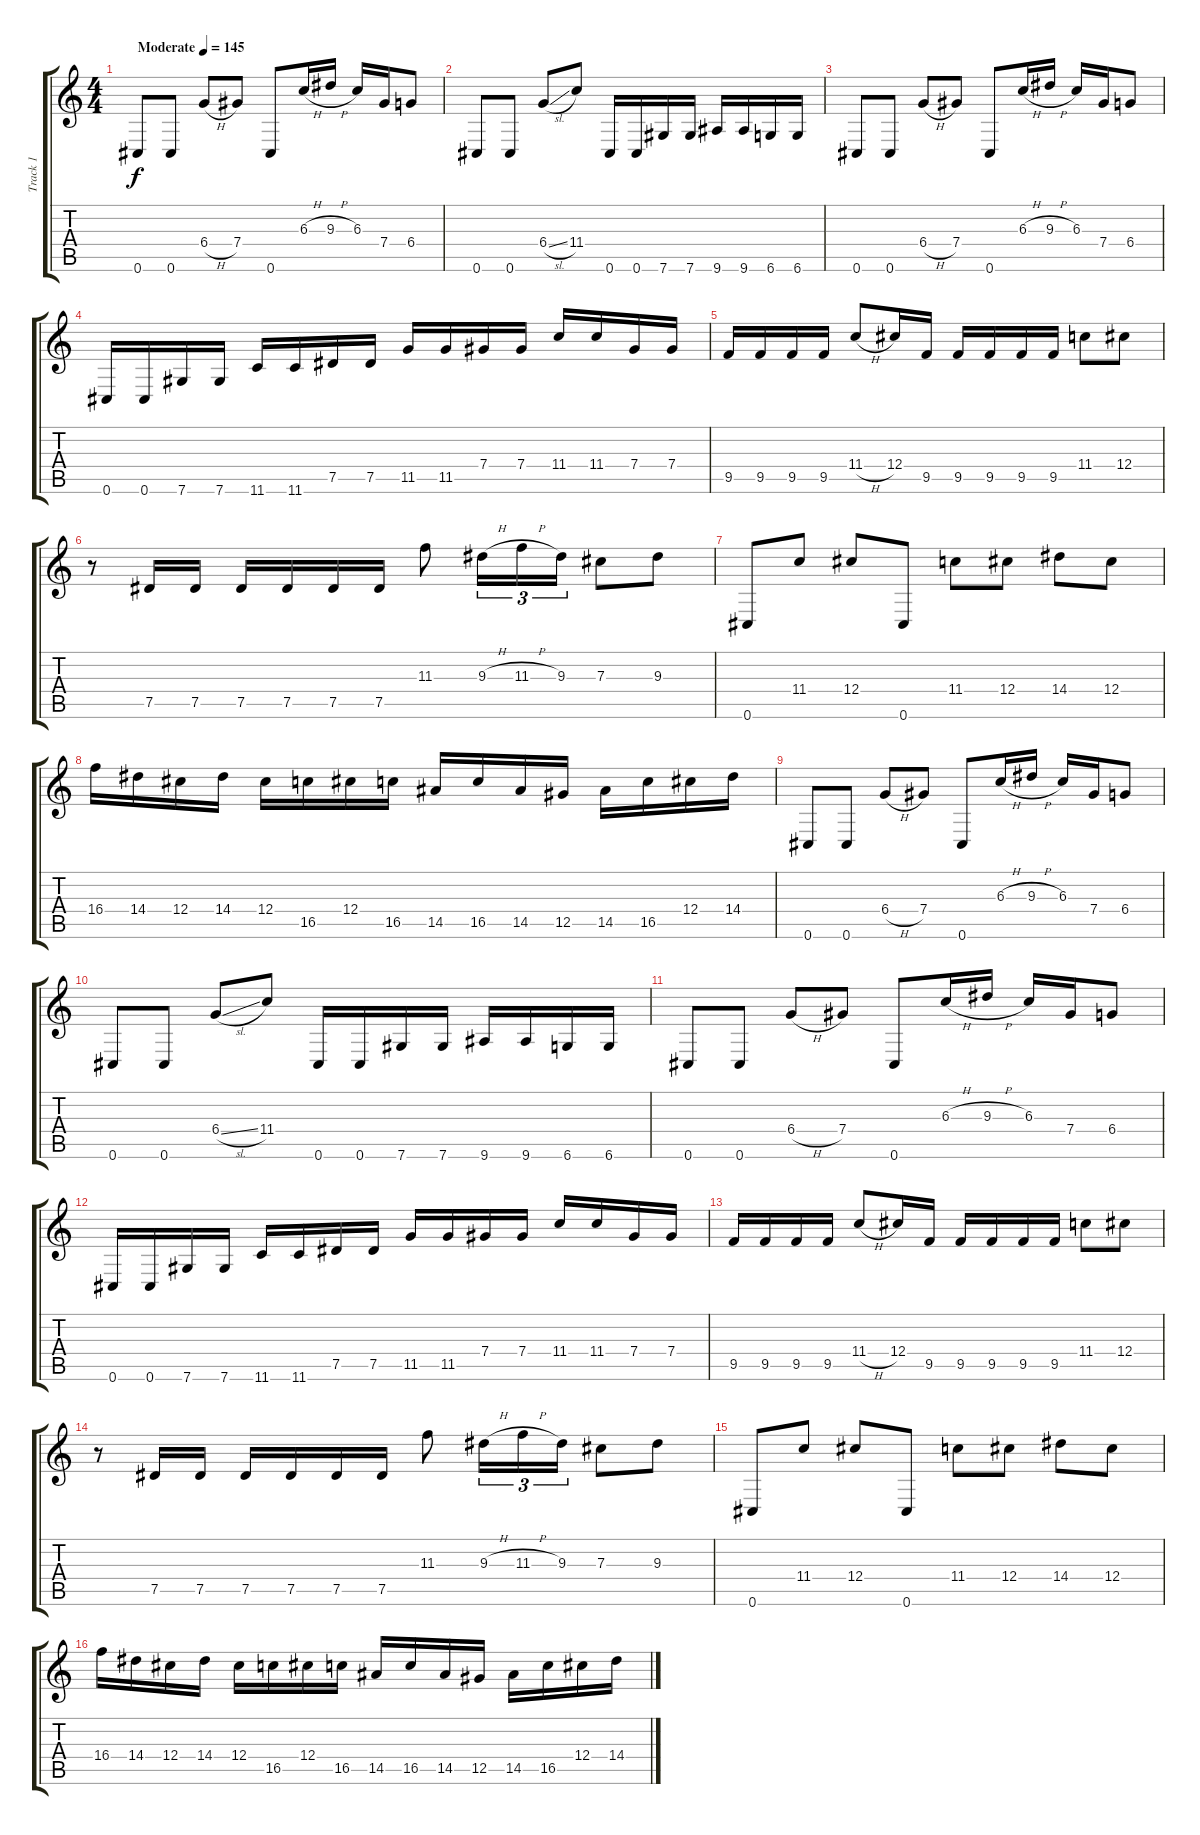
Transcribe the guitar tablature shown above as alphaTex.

\track ("Track 1" "Track 1") {instrument distortionguitar}
\staff {score tabs}
\tuning (Eb4 Bb3 Gb3 Db3 Ab2 Db2) {hide}
\ts (4 4)
\tempo (145 "Moderate")
\clef g2
\ks c
0.6.8{dy f instrument distortionguitar} 0.6.8 6.4{h}.8 7.4.8 0.6.8 6.3{h}.16 9.3{h}.16 6.3.16 7.4.16 6.4.8 |
0.6.8 0.6.8 6.4{sl}.8 11.4.8 0.6.16 0.6.16 7.6.16 7.6.16 9.6.16 9.6.16 6.6.16 6.6.16 |
0.6.8 0.6.8 6.4{h}.8 7.4.8 0.6.8 6.3{h}.16 9.3{h}.16 6.3.16 7.4.16 6.4.8 |
0.6.16 0.6.16 7.6.16 7.6.16 11.6.16 11.6.16 7.5.16 7.5.16 11.5.16 11.5.16 7.4.16 7.4.16 11.4.16 11.4.16 7.4.16 7.4.16 |
9.5.16 9.5.16 9.5.16 9.5.16 11.4{h}.8 12.4.16 9.5.16 9.5.16 9.5.16 9.5.16 9.5.16 11.4.8 12.4.8 |
r.8 7.5.16 7.5.16 7.5.16 7.5.16 7.5.16 7.5.16 11.3.8 9.3{h}.16{tu (3 2)} 11.3{h}.16{tu (3 2)} 9.3.16{tu (3 2)} 7.3.8 9.3.8 |
0.6.8 11.4.8 12.4.8 0.6.8 11.4.8 12.4.8 14.4.8 12.4.8 |
16.4.16 14.4.16 12.4.16 14.4.16 12.4.16 16.5.16 12.4.16 16.5.16 14.5.16 16.5.16 14.5.16 12.5.16 14.5.16 16.5.16 12.4.16 14.4.16 |
0.6.8 0.6.8 6.4{h}.8 7.4.8 0.6.8 6.3{h}.16 9.3{h}.16 6.3.16 7.4.16 6.4.8 |
0.6.8 0.6.8 6.4{sl}.8 11.4.8 0.6.16 0.6.16 7.6.16 7.6.16 9.6.16 9.6.16 6.6.16 6.6.16 |
0.6.8 0.6.8 6.4{h}.8 7.4.8 0.6.8 6.3{h}.16 9.3{h}.16 6.3.16 7.4.16 6.4.8 |
0.6.16 0.6.16 7.6.16 7.6.16 11.6.16 11.6.16 7.5.16 7.5.16 11.5.16 11.5.16 7.4.16 7.4.16 11.4.16 11.4.16 7.4.16 7.4.16 |
9.5.16 9.5.16 9.5.16 9.5.16 11.4{h}.8 12.4.16 9.5.16 9.5.16 9.5.16 9.5.16 9.5.16 11.4.8 12.4.8 |
r.8 7.5.16 7.5.16 7.5.16 7.5.16 7.5.16 7.5.16 11.3.8 9.3{h}.16{tu (3 2)} 11.3{h}.16{tu (3 2)} 9.3.16{tu (3 2)} 7.3.8 9.3.8 |
0.6.8 11.4.8 12.4.8 0.6.8 11.4.8 12.4.8 14.4.8 12.4.8 |
16.4.16 14.4.16 12.4.16 14.4.16 12.4.16 16.5.16 12.4.16 16.5.16 14.5.16 16.5.16 14.5.16 12.5.16 14.5.16 16.5.16 12.4.16 14.4.16
